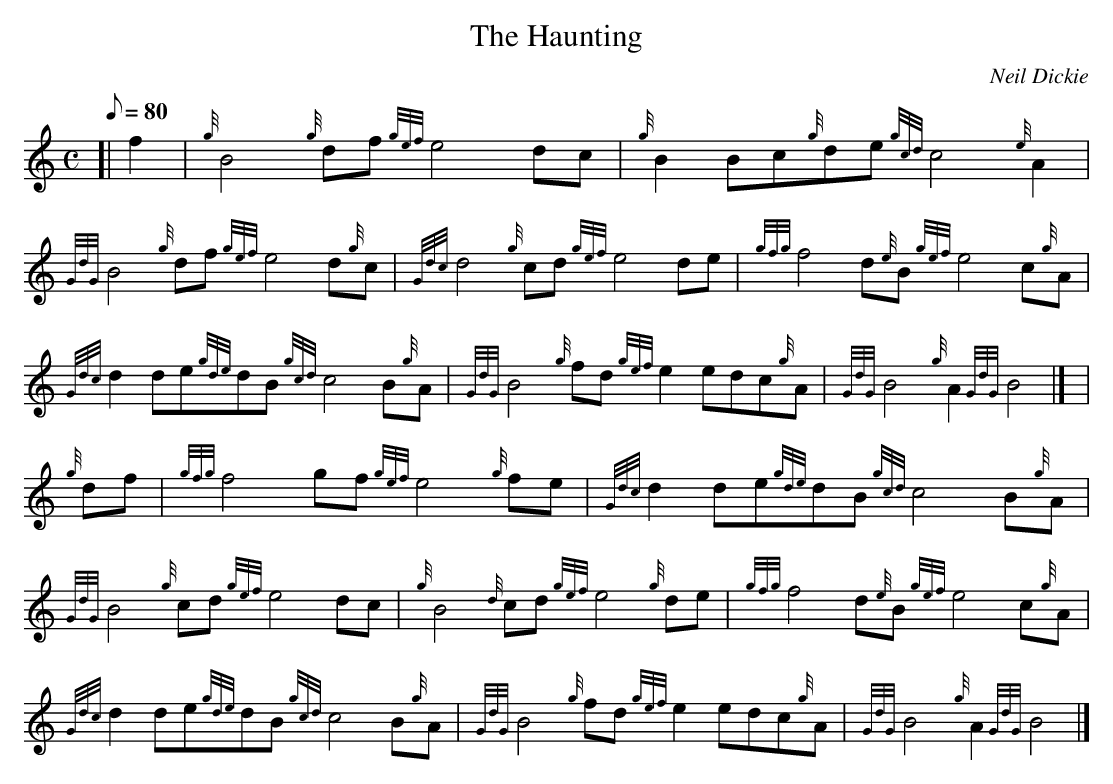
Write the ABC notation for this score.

X:1
T:The Haunting
M:C
L:1/8
Q:80
C:Neil Dickie
K:HP
[| f2 | \
{g}B4{g}df{gef}e4dc | \
{g}B2Bc{g}de{gcd}c4{e}A2 |
{GdG}B4{g}df{gef}e4d{g}c | \
{Gdc}d4{g}cd{gef}e4de | \
{gfg}f4d{e}B{gef}e4c{g}A |
{Gdc}d2de{gde}dB{gcd}c4B{g}A | \
{GdG}B4{g}fd{gef}e2edc{g}A | \
{GdG}B4{g}A2{GdG}B4|] [ |
{g}df | \
{gfg}f4gf{gef}e4{g}fe | \
{Gdc}d2de{gde}dB{gcd}c4B{g}A |
{GdG}B4{g}cd{gef}e4dc | \
{g}B4{d}cd{gef}e4{g}de | \
{gfg}f4d{e}B{gef}e4c{g}A |
{Gdc}d2de{gde}dB{gcd}c4B{g}A | \
{GdG}B4{g}fd{gef}e2edc{g}A | \
{GdG}B4{g}A2{GdG}B4|]
